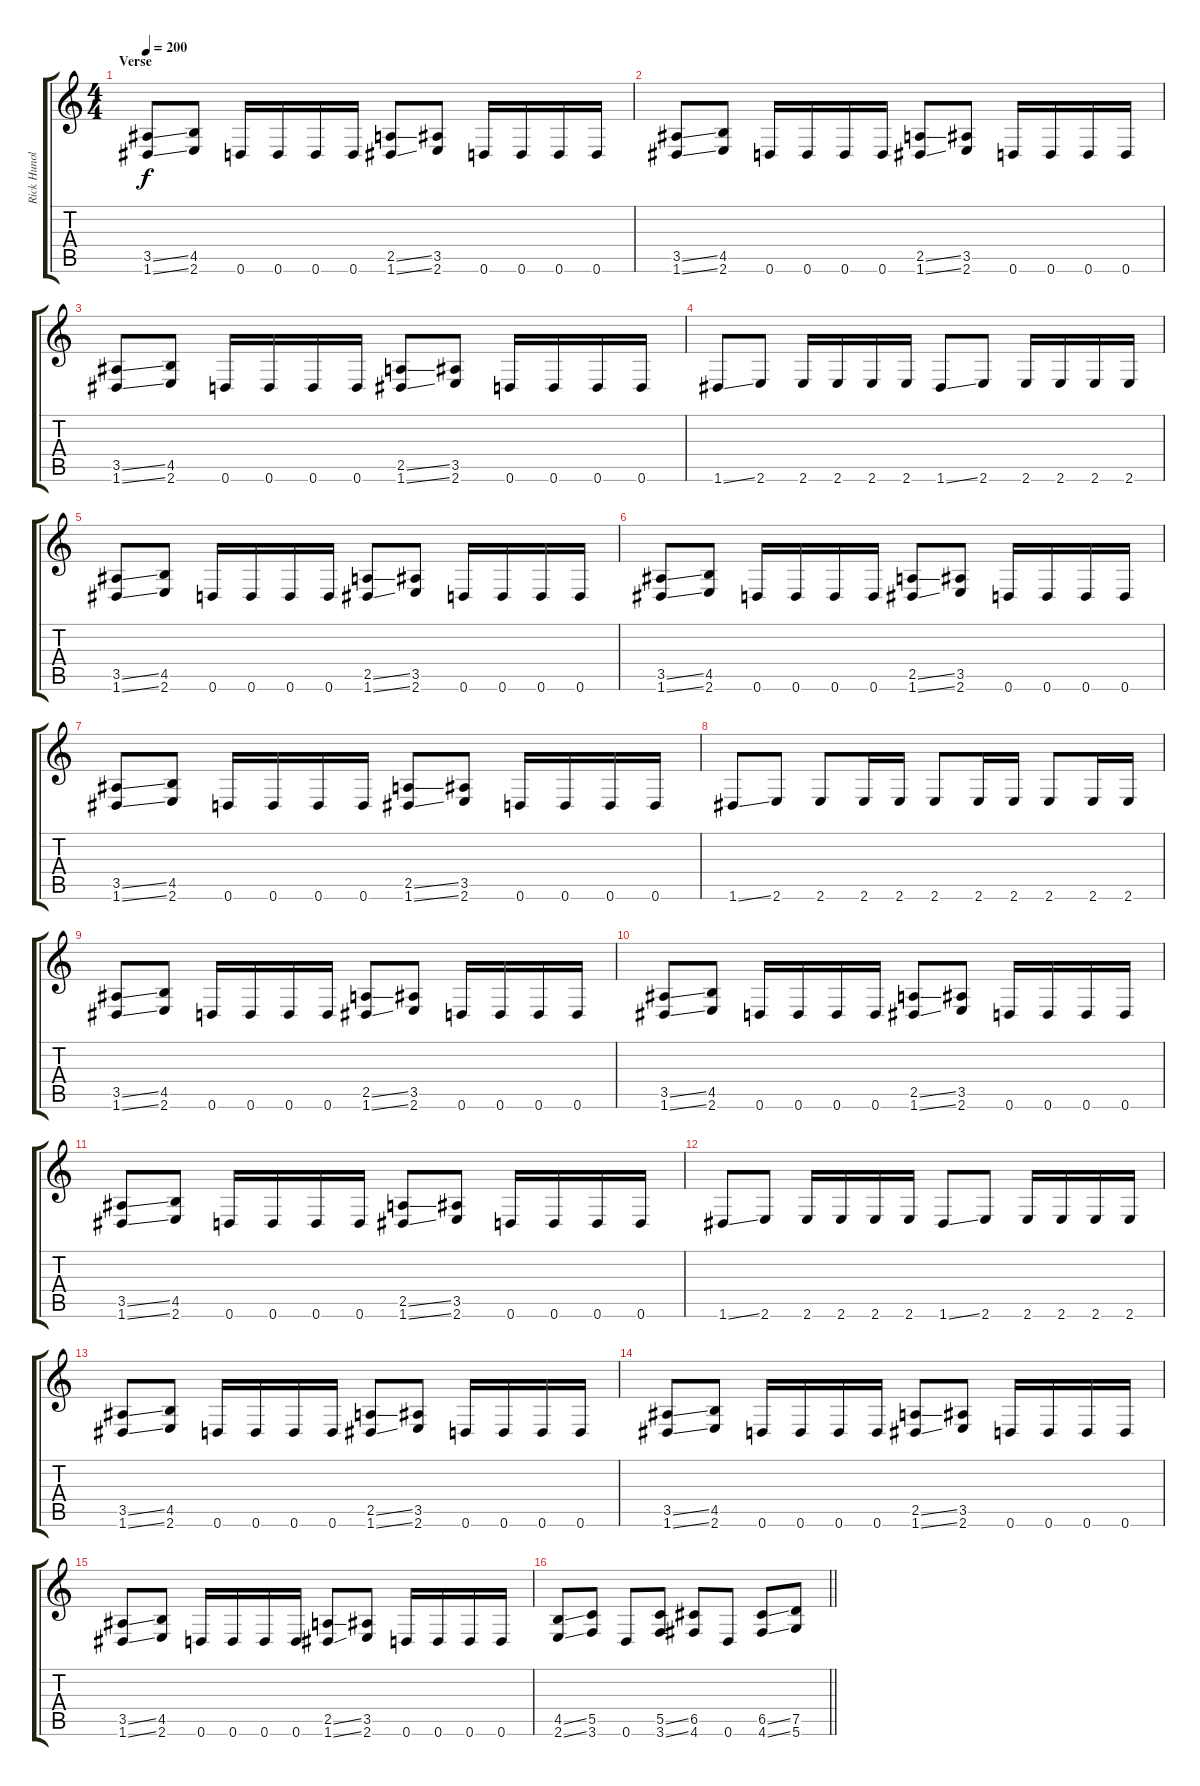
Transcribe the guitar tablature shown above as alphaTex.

\track ("Rick Hunolt" "Rick Hunol") {instrument distortionguitar}
\staff {score tabs}
\tuning (D4 A3 F3 C3 G2 D2) {hide}
\ts (4 4)
\section ("" "Verse")
\tempo 200
\clef g2
\ks c
(3.5{ss} 1.6{ss}).8{dy f} (4.5 2.6).8 0.6.16 0.6.16 0.6.16 0.6.16 (2.5{ss} 1.6{ss}).8 (3.5 2.6).8 0.6.16 0.6.16 0.6.16 0.6.16 |
(3.5{ss} 1.6{ss}).8 (4.5 2.6).8 0.6.16 0.6.16 0.6.16 0.6.16 (2.5{ss} 1.6{ss}).8 (3.5 2.6).8 0.6.16 0.6.16 0.6.16 0.6.16 |
(3.5{ss} 1.6{ss}).8 (4.5 2.6).8 0.6.16 0.6.16 0.6.16 0.6.16 (2.5{ss} 1.6{ss}).8 (3.5 2.6).8 0.6.16 0.6.16 0.6.16 0.6.16 |
1.6{ss}.8 2.6.8 2.6.16 2.6.16 2.6.16 2.6.16 1.6{ss}.8 2.6.8 2.6.16 2.6.16 2.6.16 2.6.16 |
(3.5{ss} 1.6{ss}).8 (4.5 2.6).8 0.6.16 0.6.16 0.6.16 0.6.16 (2.5{ss} 1.6{ss}).8 (3.5 2.6).8 0.6.16 0.6.16 0.6.16 0.6.16 |
(3.5{ss} 1.6{ss}).8 (4.5 2.6).8 0.6.16 0.6.16 0.6.16 0.6.16 (2.5{ss} 1.6{ss}).8 (3.5 2.6).8 0.6.16 0.6.16 0.6.16 0.6.16 |
(3.5{ss} 1.6{ss}).8 (4.5 2.6).8 0.6.16 0.6.16 0.6.16 0.6.16 (2.5{ss} 1.6{ss}).8 (3.5 2.6).8 0.6.16 0.6.16 0.6.16 0.6.16 |
1.6{ss}.8 2.6.8 2.6.8 2.6.16 2.6.16 2.6.8 2.6.16 2.6.16 2.6.8 2.6.16 2.6.16 |
(3.5{ss} 1.6{ss}).8 (4.5 2.6).8 0.6.16 0.6.16 0.6.16 0.6.16 (2.5{ss} 1.6{ss}).8 (3.5 2.6).8 0.6.16 0.6.16 0.6.16 0.6.16 |
(3.5{ss} 1.6{ss}).8 (4.5 2.6).8 0.6.16 0.6.16 0.6.16 0.6.16 (2.5{ss} 1.6{ss}).8 (3.5 2.6).8 0.6.16 0.6.16 0.6.16 0.6.16 |
(3.5{ss} 1.6{ss}).8 (4.5 2.6).8 0.6.16 0.6.16 0.6.16 0.6.16 (2.5{ss} 1.6{ss}).8 (3.5 2.6).8 0.6.16 0.6.16 0.6.16 0.6.16 |
1.6{ss}.8 2.6.8 2.6.16 2.6.16 2.6.16 2.6.16 1.6{ss}.8 2.6.8 2.6.16 2.6.16 2.6.16 2.6.16 |
(3.5{ss} 1.6{ss}).8 (4.5 2.6).8 0.6.16 0.6.16 0.6.16 0.6.16 (2.5{ss} 1.6{ss}).8 (3.5 2.6).8 0.6.16 0.6.16 0.6.16 0.6.16 |
(3.5{ss} 1.6{ss}).8 (4.5 2.6).8 0.6.16 0.6.16 0.6.16 0.6.16 (2.5{ss} 1.6{ss}).8 (3.5 2.6).8 0.6.16 0.6.16 0.6.16 0.6.16 |
(3.5{ss} 1.6{ss}).8 (4.5 2.6).8 0.6.16 0.6.16 0.6.16 0.6.16 (2.5{ss} 1.6{ss}).8 (3.5 2.6).8 0.6.16 0.6.16 0.6.16 0.6.16 |
\barLineRight lightlight
(4.5{ss} 2.6{ss}).8 (5.5 3.6).8 0.6.8 (5.5{ss} 3.6{ss}).8 (6.5 4.6).8 0.6.8 (6.5{ss} 4.6{ss}).8 (7.5 5.6).8
